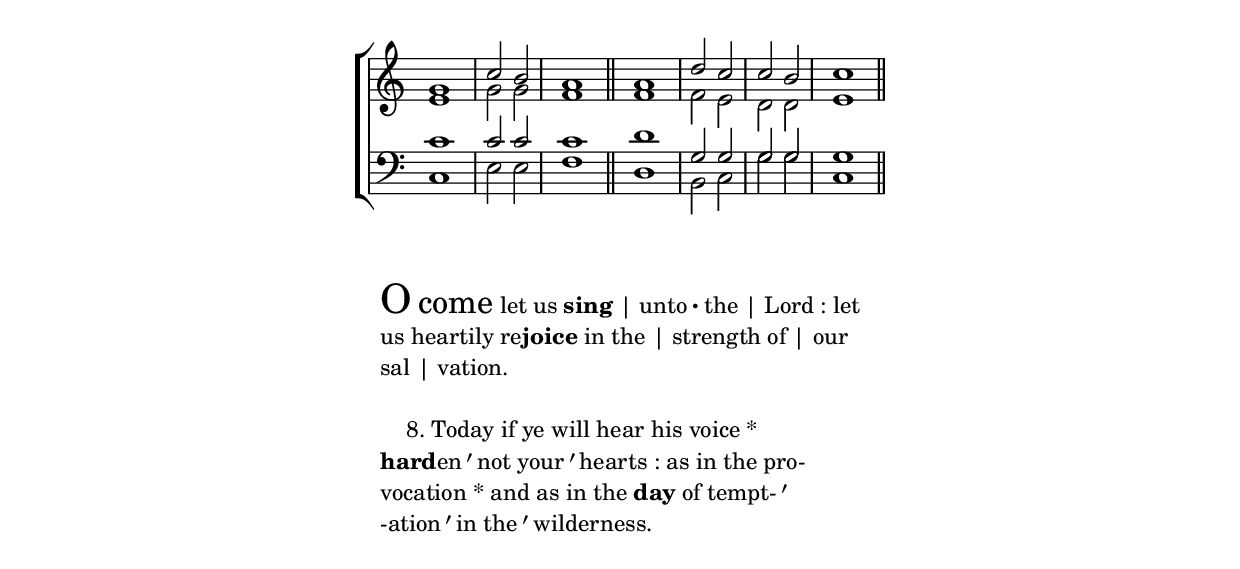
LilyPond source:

%% DO NOT EDIT this file manually; it is automatically
%% generated from LSR http://lsr.dsi.unimi.it
%% Make any changes in LSR itself, or in Documentation/snippets/new/ ,
%% and then run scripts/auxiliar/makelsr.py
%%
%% This file is in the public domain.
\version "2.14.0"

\header {
  lsrtags = "vocal-music, template"

%% Translation of GIT committish: 2d548a99cb9dba80f2ff035582009477cd37eceb
  texidoces = "
Esta plantilla muestra una forma de preparar un cántico salmódico
anglicano.  También muestra cómo se pueden añadir estrofas adicionales
como texto independiente por debajo de la música.  Las dos estrofas se
codifican en estilos diferentes para ilustrar más posibilidades.

"
  doctitlees = "Plantilla de salmo del canto anglicano"

%% Translation of GIT committish: c3b519f0dd5ff0f8ccfc9a39ed1fe8df8b43741c
  texidocit = "
Questo modello presenta un modo di impostare un salmo anglicano.  Mostra
anche come le strofe possono essere aggiunte come testo separato al di sotto
della musica.  Le due strofe sono scritte con stili diversi per illustrare
le varie possibilità.

"
  doctitleit = "Modello per salmo anglicano"

%% Translation of GIT committish: 144cd434d02e6d90b2fb738eeee99119a7c5e1d2

  texidocde = "
Diese Vorlage zeigt eine Art, anglikanische Psalmengesänge zu setzen.  Hier
wird auch gezeigt, wie Strophen als einfacher Text unter den Noten hinzugefügt
werden können.  Zwei Strophen sind in unterschiedlicher Weise notiert um mehr
Möglichkeiten darzustellen.
"
  doctitlede = "Vorlage für anglikanischen Psalm"


%% Translation of GIT committish: 092f85605dcea69efff5ef31de4ff100346d6ef8

  texidocfr = "
Cet exemple illustre la manière de présenter un cantique tel qu'on le
trouve dans l'église anglicane.  Vous noterez comment sont ajoutés les
couplets indépendamment de la musique.  Dans le but de vous montrer
plusieurs styles, comparez le code des deux couplets.

"
  doctitlefr = "Psalmodie anglicane"


  texidoc = "
This template shows one way of setting out an Anglican psalm chant. It
also shows how the verses may be added as stand-alone text under the
music.  The two verses are coded in different styles to demonstrate
more possibilities.

"
  doctitle = "Anglican psalm template"
} % begin verbatim

SopranoMusic = \relative g' {
  g1 | c2 b | a1 | \bar "||"
  a1 | d2 c | c b | c1 | \bar "||"
}

AltoMusic = \relative c' {
  e1 | g2 g | f1 |
  f1 | f2 e | d d | e1 |
}

TenorMusic = \relative a {
  c1 | c2 c | c1 |
  d1 | g,2 g | g g | g1 |
}

BassMusic =  \relative c {
  c1 | e2 e | f1 |
  d1 | b2 c | g' g | c,1 |
}

global = {
  \time 2/2
}

dot = \markup {
  \raise #0.7 \musicglyph #"dots.dot"
}

tick = \markup {
  \raise #1 \fontsize #-5 \musicglyph #"scripts.rvarcomma"
}

% Use markup to center the chant on the page
\markup {
  \fill-line {
    \score {  % centered
      <<
        \new ChoirStaff <<
          \new Staff <<
            \global
            \clef "treble"
            \new Voice = "Soprano" <<
              \voiceOne
              \SopranoMusic
            >>
            \new Voice = "Alto" <<
              \voiceTwo
              \AltoMusic
            >>
          >>
          \new Staff <<
            \clef "bass"
            \global
            \new Voice = "Tenor" <<
              \voiceOne
              \TenorMusic
            >>
            \new Voice = "Bass" <<
              \voiceTwo
              \BassMusic
            >>
          >>
        >>
      >>
      \layout {
        \context {
          \Score
          \override SpacingSpanner
          #'base-shortest-duration = #(ly:make-moment 1 2)
        }
        \context {
          \Staff
          \remove "Time_signature_engraver"
        }
      }
    }  % End score
  }
}  % End markup

\markup {
  \fill-line {
    \column {
      \left-align {
        \null \null \null
        \line {
          \fontsize #5 O
          \fontsize #3 come
          let us \bold sing | unto \dot the | Lord : let
        }
        \line {
          us heartily
          \concat { re \bold joice }
          in the | strength of | our
        }
        \line {
          sal | vation.
        }
        \null
        \line {
          \hspace #2.5 8. Today if ye will hear his voice *
        }
        \line {
          \concat { \bold hard en }
          \tick not your \tick hearts : as in the pro-
        }
        \line {
          vocation * and as in the \bold day of tempt- \tick
        }
        \line {
          -ation \tick in the \tick wilderness.
        }
      }
    }
  }
}
